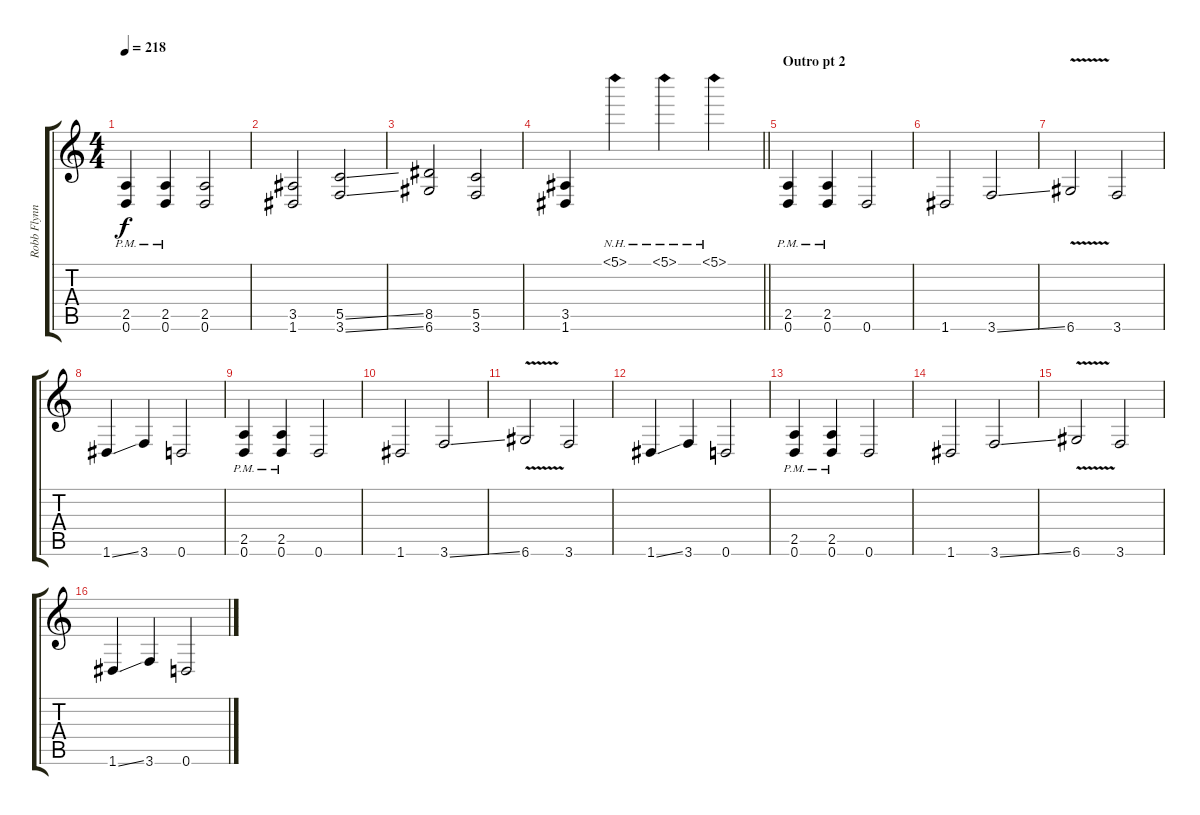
\track ("Robb Flynn" "Robb Flynn") {instrument distortionguitar}
\staff {score tabs}
\tuning (D4 A3 F3 C3 G2 D2) {hide}
\ts (4 4)
\tempo 218
\clef g2
\ks c
(2.5{pm} 0.6{pm}).4{dy f} (2.5{pm} 0.6{pm}).4 (2.5 0.6).2 |
(3.5 1.6).2 (5.5{ss} 3.6{ss}).2 |
(8.5 6.6).2 (5.5 3.6).2 |
\barLineRight lightlight
(3.5 1.6).4 5.1{nh}.4 5.1{nh}.4 5.1{nh}.4 |
\section ("" "Outro pt 2")
(2.5{pm} 0.6{pm}).4 (2.5{pm} 0.6{pm}).4 0.6.2 |
1.6.2 3.6{ss}.2 |
6.6{v}.2 3.6.2 |
1.6{ss}.4 3.6.4 0.6.2 |
(2.5{pm} 0.6{pm}).4 (2.5{pm} 0.6{pm}).4 0.6.2 |
1.6.2 3.6{ss}.2 |
6.6{v}.2 3.6.2 |
1.6{ss}.4 3.6.4 0.6.2 |
(2.5{pm} 0.6{pm}).4 (2.5{pm} 0.6{pm}).4 0.6.2 |
1.6.2 3.6{ss}.2 |
6.6{v}.2 3.6.2 |
1.6{ss}.4 3.6.4 0.6.2
